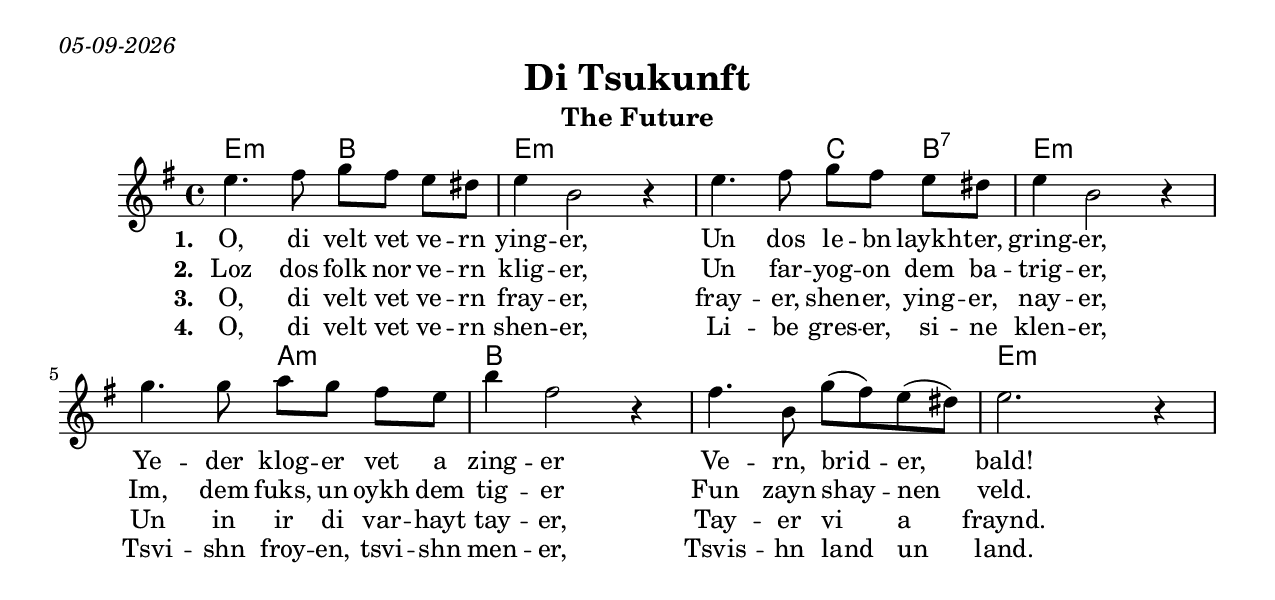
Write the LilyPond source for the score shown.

\version "2.18.0"
\include "english.ly"
\paper{
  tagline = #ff
  print-all-headers = ##t
  #(set-paper-size "letter")
}
date = #(strftime "%d-%m-%Y" (localtime (current-time)))

\markup{ \italic{ \date }  }

%\markup{ Got something to say? }

global = {
  \clef treble
  \key a \minor
  \time 4/4
  \set Score.markFormatter = #format-mark-box-alphabet
}

%#################################### Melody ########################
%melody =  \transpose c d \relative c' {  %transpose for clarinet
melody = \relative c'' {
  \global
  a4.b8 c b a [gs]
  a4 e2 r4
  a4.b8 c b a [gs]
  a4 e2 r4

  c'4. c8 d c b [a]
  e'4 b2 r4
  b4. e,8 c'(b) a(gs)
  a2. r4|


}
%################################# Lyrics #####################
\addlyrics{ \set stanza = #"1. "
  O, di velt vet ve -- rn ying -- er,
  Un dos le -- bn laykh -- ter, gring -- er,
  Ye -- der klog -- er vet a zing -- er
  Ve -- rn, brid -- er, bald!
}
\addlyrics { \set stanza = #"2. "
   Loz dos folk nor ve -- rn klig -- er,
   Un far -- yog  -- on dem ba -- trig -- er,
   Im, dem fuks, un oykh dem tig -- er
   Fun zayn shay -- nen veld.
  }
\addlyrics {
  \set stanza = #"3. "
  O, di velt vet ve -- rn fray -- er,
  fray -- er, shen -- er, ying -- er, nay -- er,
  Un in ir di var -- hayt tay -- er,
  Tay -- er vi a fraynd.
}

\addlyrics {
  \set stanza = #"4. "
  O, di velt vet ve -- rn shen -- er,
  Li -- be gres -- er, si -- ne klen -- er,
  Tsvi -- shn froy -- en, tsvi -- shn men -- er,
  Tsvis -- hn land un land.
}
%################################# Chords #######################
harmonies = \chordmode {
  a2:m e2
  a2*3:m f4 e4:7
  a2*3:m d2:m
  e2*4
  a2:m
}

\score {\transpose c a
  \transpose a g
  <<
    \new ChordNames {
      \set chordChanges = ##t
      \harmonies
    }
    \new Staff   \melody
  >>
  \header{
    title= "Di Tsukunft"
    subtitle="The Future"
    composer= ""
    instrument =""
    arranger= ""
  }
  \layout{indent = 1.0\cm}
  \midi {
    \tempo 4 = 120

    % \midi { }
  }
}
%{
% more verses:
\markup{}
\markup {
  \fill-line {
    \hspace #0.1 % distance from left margin
    \column {
      \line { "1."
	\column {
	  ""
	}
      }
      \hspace #0.2 % vertical distance between verses
      \line { "2."
	\column {
	 ""
	}
      }
    }
    \hspace #0.1  % horiz. distance between columns
    \column {
      \line { "3."
	\column {
	  ""
	}
      }
      \hspace #0.2 % distance between verses
      \line { "4."
	\column {
	 ""
	}
      }
    }
    \hspace #0.1 % distance to right margin
  }
}

%}
%{
Yiddish lyrics
O, di velt vet vern yinger,
Un dos lebn laykhter, gringer,
Yeder kloger vet a zinger
Vern, brider, bald!
Loz dos folk nor vern kliger,
Un faryogn dem batriger,
Im, dem fuks, un oykh dem tiger
Fun zayn sheynem vald.

O, di velt vet vern shener,
Libe greser, sine klener,
Tsvishn froyen, tsvishn mener,
Tsvishn land un land.
O, di velt vet vern frayer,
Frayer, shener, yinger, nayer,
Un in ir di varhayt tayer,
Tayer vi a fraynd.

O, di velt vet vern dreyster
Un es vet nit zayn a mayster,
Nit di kroyn un nit di tayster,
Nit dem zelners shverd.
Alzo mutik in di reyen,
In di reyen, tsu bafrayen,
Tsu bafrayen un banayen
Undzer alte velt.

English translation
O, the world will become younger
And life lighter, easier,
Every complainer will
Become a singer soon, brothers!
Let the people become wiser
And chase away the traitor,
The fox, and also the tiger
From their beautiful forest.

O, the world will become more beautiful.
Love will grow, hate less,
Between women and men,
Between nation and nation.
O, the world will become freer.
Freer, more beautiful, younger, newer,
And truth will be precious,
Valued as a friend.

O, the world will become bolder
And there will be no master,
No crown and no purse,
No soldier’s sword.
So have courage in the ranks,
In the ranks, to liberate
To liberate and renew
Our old world.

%}